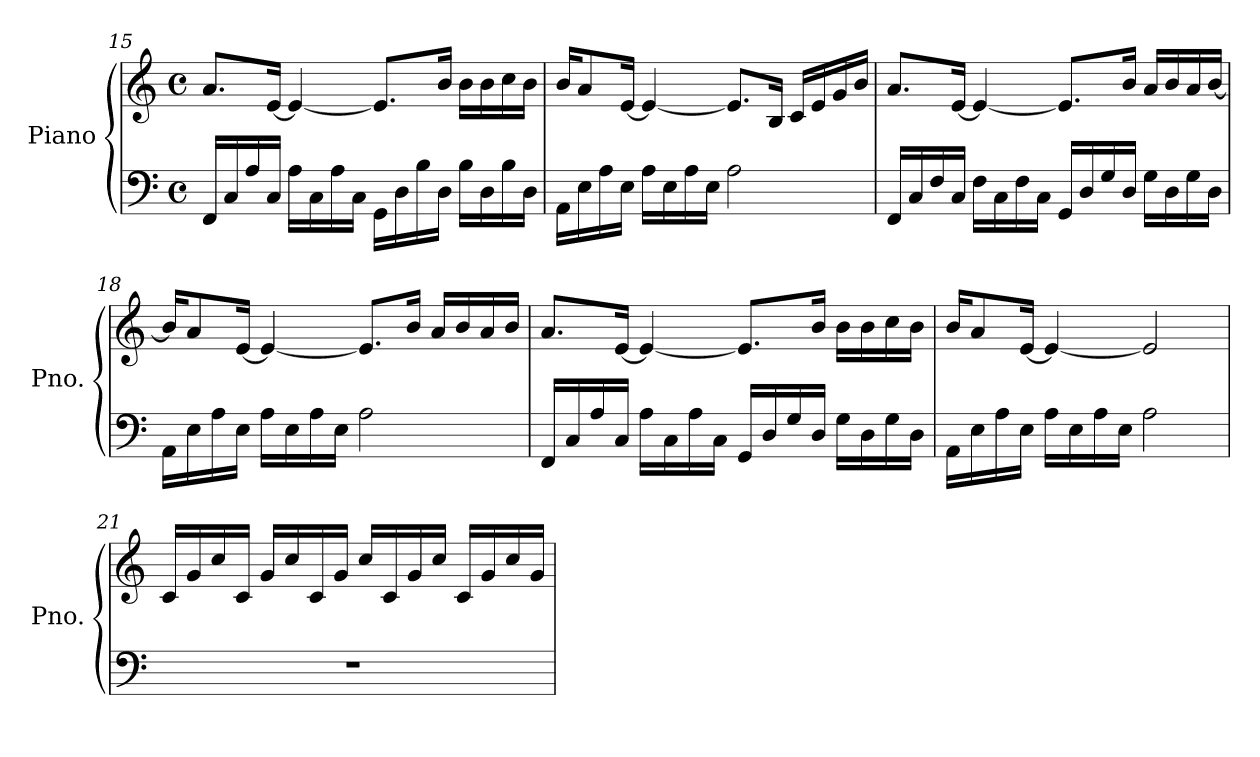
**kern	**kern
*part1	*part1
*staff2	*staff1
*I"Piano	*
*I'Pno.	*
*clefF4	*clefG2
*k[]	*k[]
*M4/4	*M4/4
*met(c)	*met(c)
=15	=15
16FF/LL	8.a/L
16C/	.
16A/	.
16C/JJ	[16e/Jk
16A\LL	4e/_
16C\	.
16A\	.
16C\JJ	.
16GG\LL	8.e/L]
16D\	.
16B\	.
16D\JJ	16b/Jk
16B\LL	16b\LL
16D\	16b\
16B\	16cc\
16D\JJ	16b\JJ
!!LO:PB:g=z
=16	=16
16AA\LL	16b/KL
16E\	8a/
16A\	.
16E\JJ	[16e/Jk
16A\LL	4e/_
16E\	.
16A\	.
16E\JJ	.
2A\	8.e/L]
.	16B/Jk
.	16c/LL
.	16e/
.	16g/
.	16b/JJ
=17	=17
16FF/LL	8.a/L
16C/	.
16F/	.
16C/JJ	[16e/Jk
16F\LL	4e/_
16C\	.
16F\	.
16C\JJ	.
16GG/LL	8.e/L]
16D/	.
16G/	.
16D/JJ	16b/Jk
16G\LL	16a/LL
16D\	16b/
16G\	16a/
16D\JJ	[16b/JJ
=18	=18
16AA\LL	16b/KL]
16E\	8a/
16A\	.
16E\JJ	[16e/Jk
16A\LL	4e/_
16E\	.
16A\	.
16E\JJ	.
2A\	8.e/L]
.	16b/Jk
.	16a/LL
.	16b/
.	16a/
.	16b/JJ
!!LO:LB:g=z
=19	=19
16FF/LL	8.a/L
16C/	.
16A/	.
16C/JJ	[16e/Jk
16A\LL	4e/_
16C\	.
16A\	.
16C\JJ	.
16GG/LL	8.e/L]
16D/	.
16G/	.
16D/JJ	16b/Jk
16G\LL	16b\LL
16D\	16b\
16G\	16cc\
16D\JJ	16b\JJ
=20	=20
16AA\LL	16b/KL
16E\	8a/
16A\	.
16E\JJ	[16e/Jk
16A\LL	4e/_
16E\	.
16A\	.
16E\JJ	.
2A\	2e/]
=21	=21
1r	16c/LL
.	16g/
.	16cc/
.	16c/JJ
.	16g/LL
.	16cc/
.	16c/
.	16g/JJ
.	16cc/LL
.	16c/
.	16g/
.	16cc/JJ
.	16c/LL
.	16g/
.	16cc/
.	16g/JJ
=	=
*-	*-
